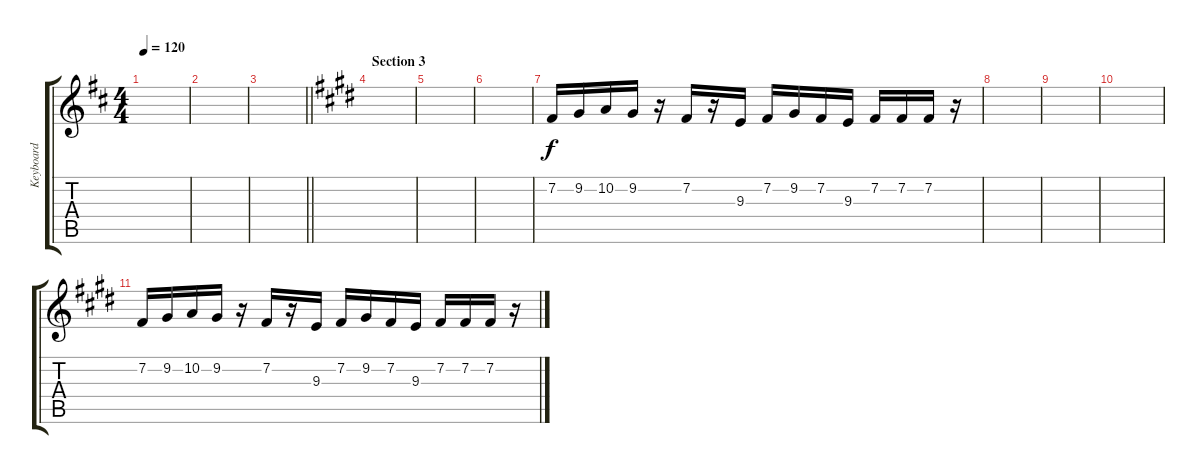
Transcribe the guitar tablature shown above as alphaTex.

\track ("Keyboard" "Keyboard") {instrument pad1newage}
\staff {score tabs}
\tuning (E4 B3 G3 D3 A2 E2) {hide}
\ts (4 4)
\tempo 120
\clef g2
\ks d
|
|
\barLineRight lightlight
|
\section ("" "Section 3")
\ks e
|
|
|
7.2.16{instrument pad1newage} 9.2.16 10.2.16 9.2.16 r.16 7.2.16 r.16 9.3.16 7.2.16 9.2.16 7.2.16 9.3.16 7.2.16 7.2.16 7.2.16 r.16 |
|
|
|
7.2.16 9.2.16 10.2.16 9.2.16 r.16 7.2.16 r.16 9.3.16 7.2.16 9.2.16 7.2.16 9.3.16 7.2.16 7.2.16 7.2.16 r.16
